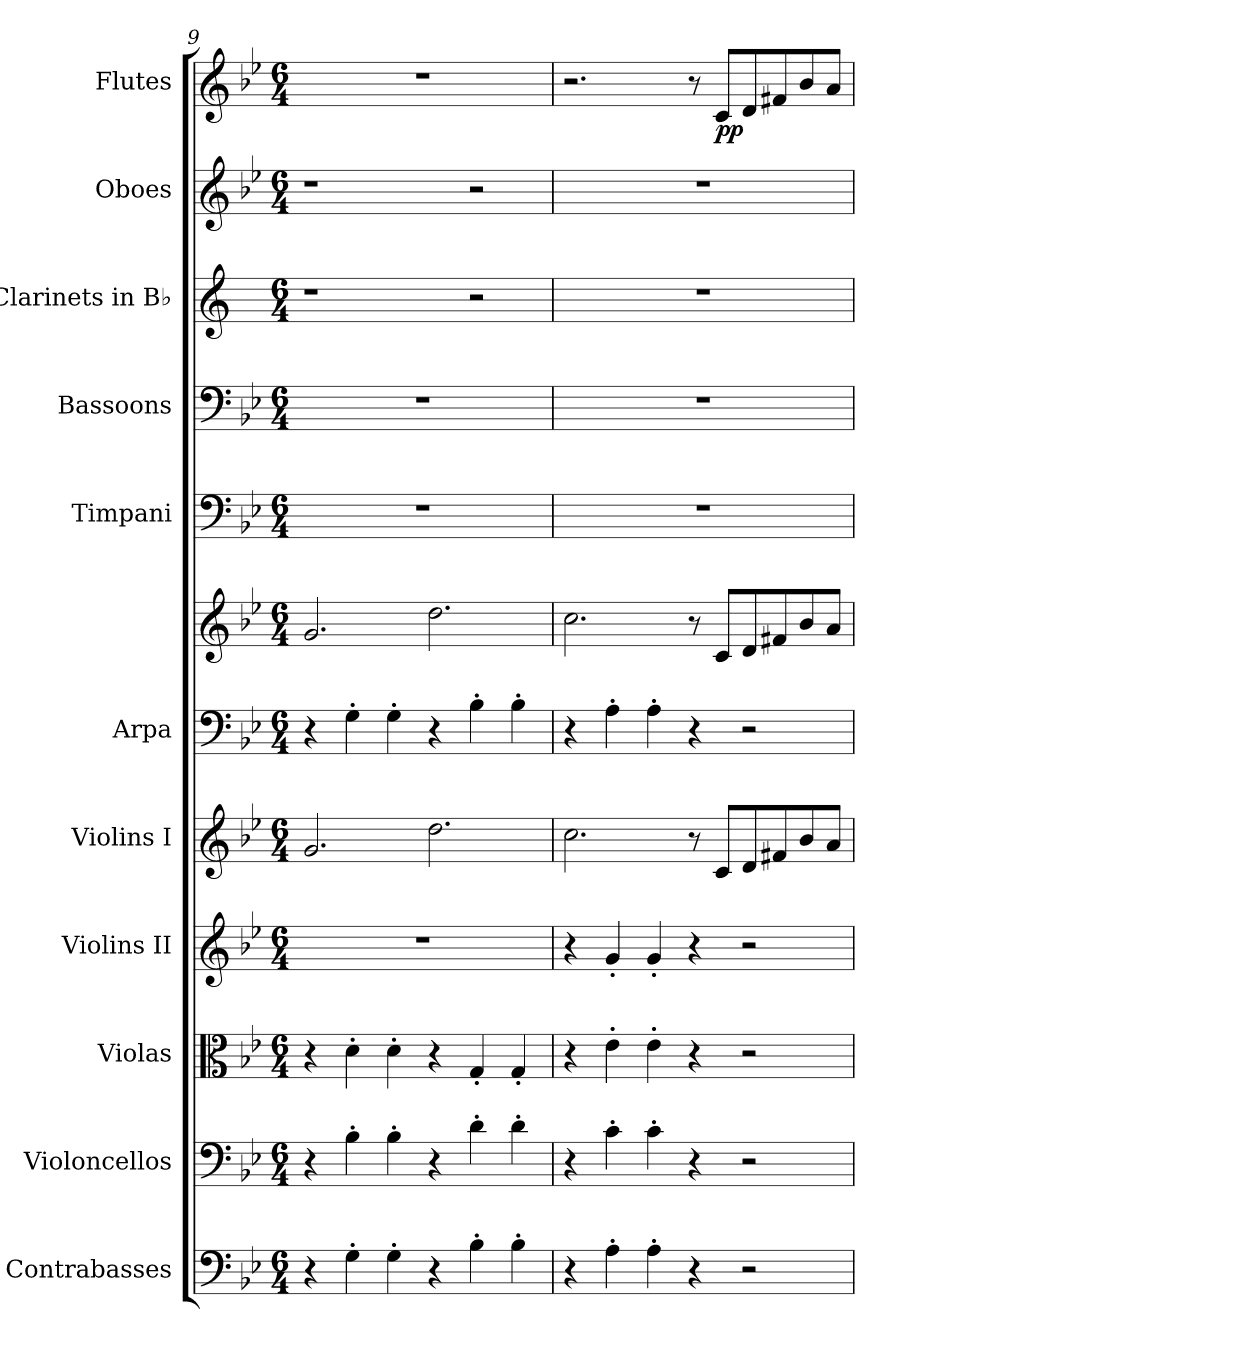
**kern	**kern	**kern	**kern	**kern	**kern	**kern	**kern	**kern	**kern	**kern	**kern	**dynam
*part11	*part10	*part9	*part8	*part7	*part6	*part6	*part5	*part4	*part3	*part2	*part1	*part1
*staff12	*staff11	*staff10	*staff9	*staff8	*staff7	*staff6	*staff5	*staff4	*staff3	*staff2	*staff1	*staff1
*I"Contrabasses	*I"Violoncellos	*I"Violas	*I"Violins II	*I"Violins I	*I"Arpa	*	*I"Timpani	*I"Bassoons	*I"Clarinets in B♭	*I"Oboes	*I"Flutes	*
*I'Cb.	*I'Vc.	*I'Vla.	*I'Vln. II	*I'Vln. I	*I'Arp.	*	*I'Timp.	*I'Bsn.	*	*I'Ob.	*I'Fl.	*
!!LO:PB:g=z
*clefF4	*clefF4	*clefC3	*clefG2	*clefG2	*clefF4	*clefG2	*clefF4	*clefF4	*clefG2	*clefG2	*clefG2	*
*ITrd7c12	*	*	*	*	*	*	*	*	*ITrd1c2	*	*	*
*k[b-e-]	*k[b-e-]	*k[b-e-]	*k[b-e-]	*k[b-e-]	*k[b-e-]	*k[b-e-]	*k[b-e-]	*k[b-e-]	*k[b-e-]	*k[b-e-]	*k[b-e-]	*
*M6/4	*M6/4	*M6/4	*M6/4	*M6/4	*M6/4	*M6/4	*M6/4	*M6/4	*M6/4	*M6/4	*M6/4	*
=9	=9	=9	=9	=9	=9	=9	=9	=9	=9	=9	=9	=9
4r	4r	4r	1.r	2.g/	4r	2.g/	1.r	1.r	1r	1r	1.r	.
4GG'\	4B-'\	4d'\	.	.	4G'\	.	.	.	.	.	.	.
4GG'\	4B-'\	4d'\	.	.	4G'\	.	.	.	.	.	.	.
4r	4r	4r	.	2.dd\	4r	2.dd\	.	.	.	.	.	.
4BB-'\	4d'\	4G'/	.	.	4B-'\	.	.	.	2r	2r	.	.
4BB-'\	4d'\	4G'/	.	.	4B-'\	.	.	.	.	.	.	.
=10	=10	=10	=10	=10	=10	=10	=10	=10	=10	=10	=10	=10
4r	4r	4r	4r	2.cc\	4r	2.cc\	1.r	1.r	1.r	1.r	2.r	.
4AA'\	4c'\	4e-'\	4g'/	.	4A'\	.	.	.	.	.	.	.
4AA'\	4c'\	4e-'\	4g'/	.	4A'\	.	.	.	.	.	.	.
4r	4r	4r	4r	8r	4r	8r	.	.	.	.	8r	.
!	!	!	!	!	!	!	!	!	!	!	!	!LO:DY:b
.	.	.	.	8c/L	.	8c/L	.	.	.	.	8c/L	pp
2r	2r	2r	2r	8d/	2r	8d/	.	.	.	.	8d/	.
.	.	.	.	8f#X/	.	8f#X/	.	.	.	.	8f#X/	.
.	.	.	.	8b-/	.	8b-/	.	.	.	.	8b-/	.
.	.	.	.	8a/J	.	8a/J	.	.	.	.	8a/J	.
=	=	=	=	=	=	=	=	=	=	=	=	=
*-	*-	*-	*-	*-	*-	*-	*-	*-	*-	*-	*-	*-
